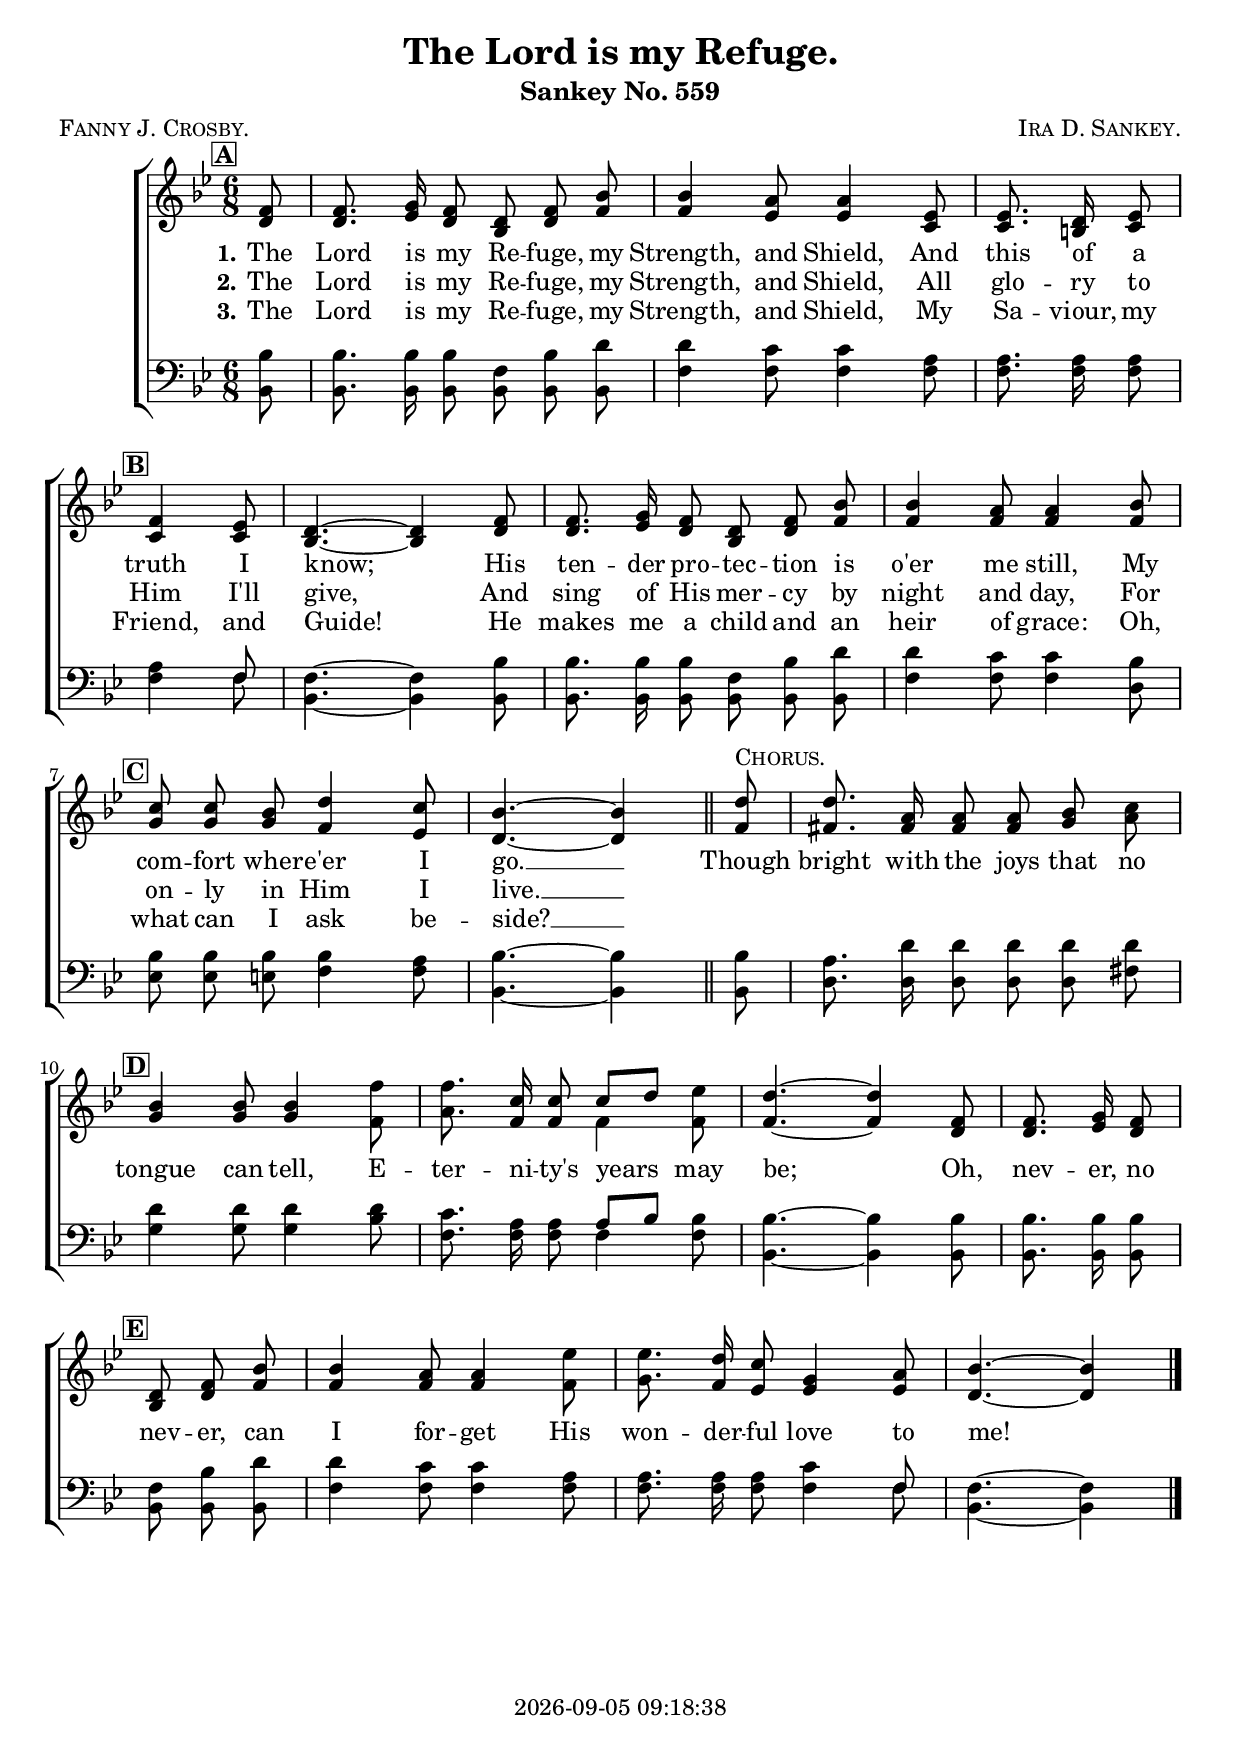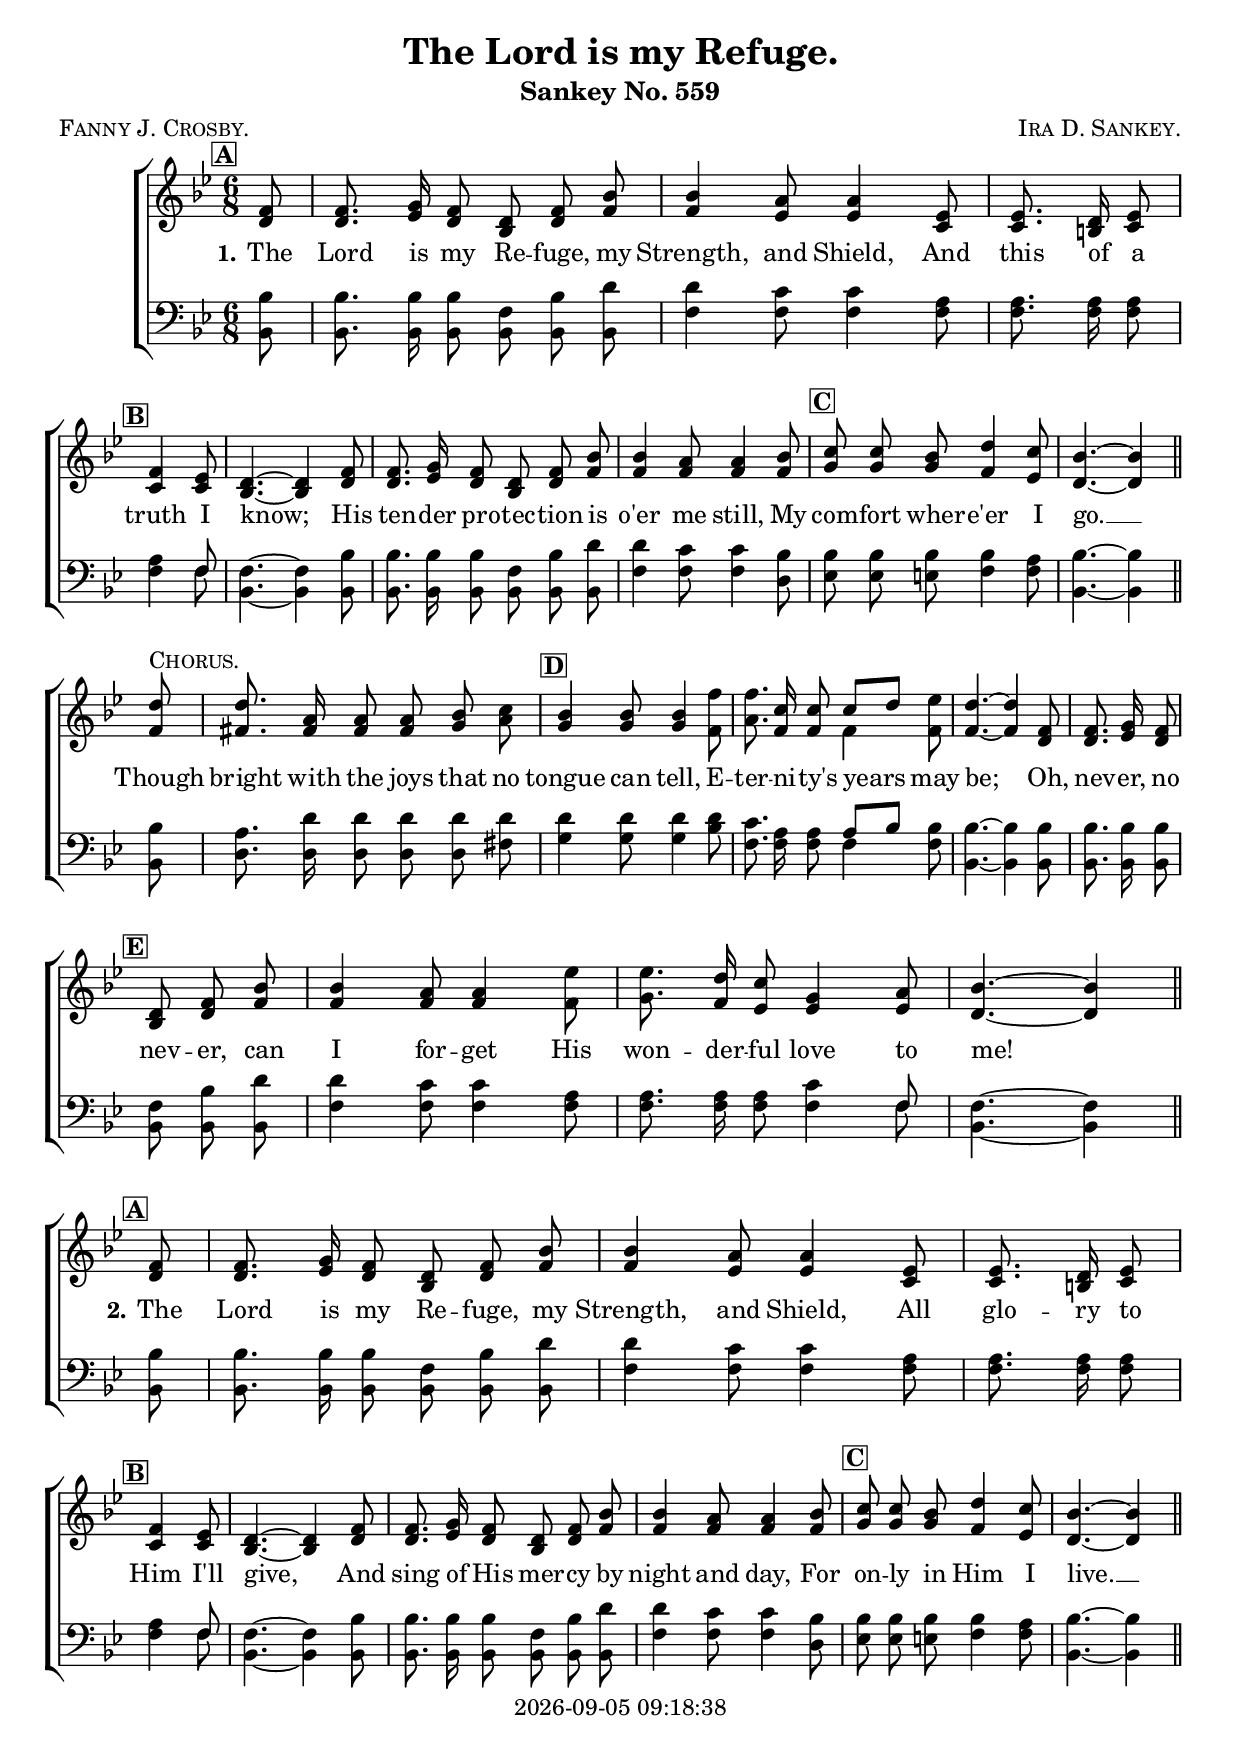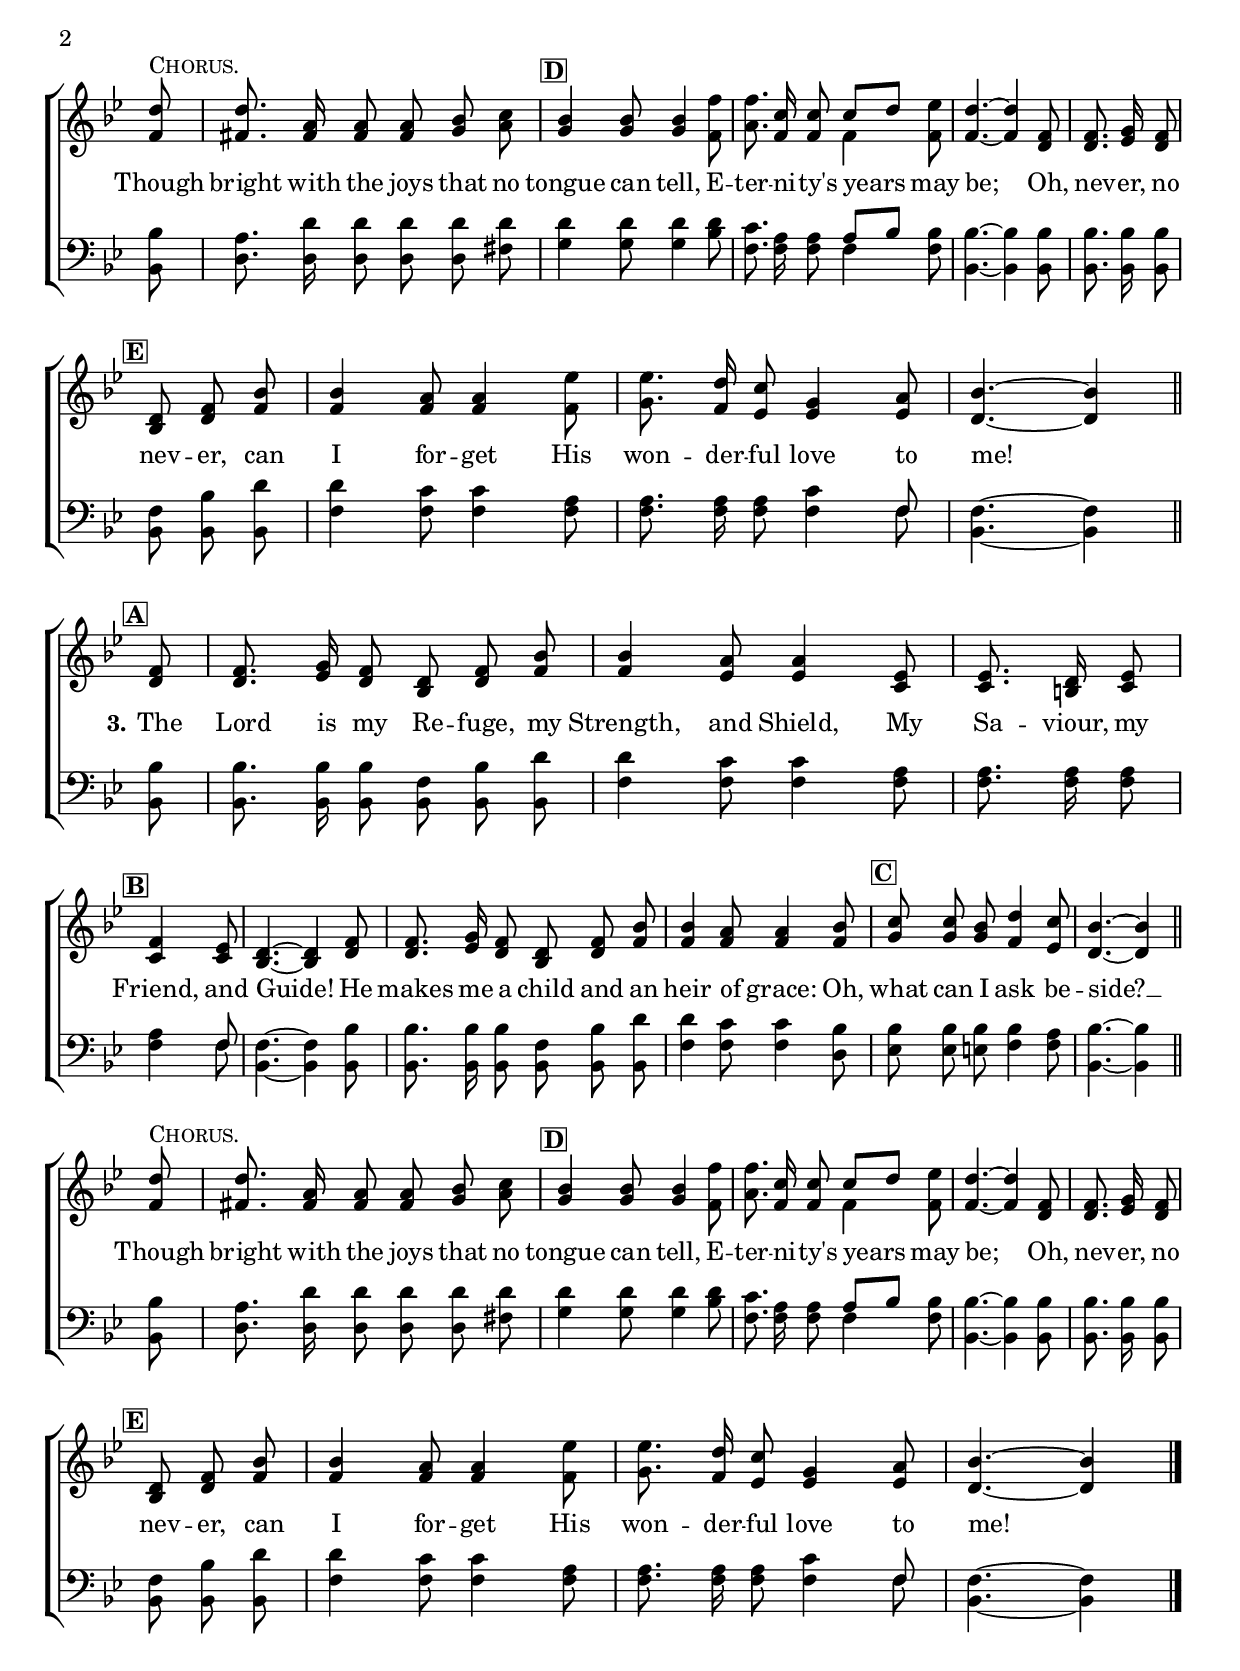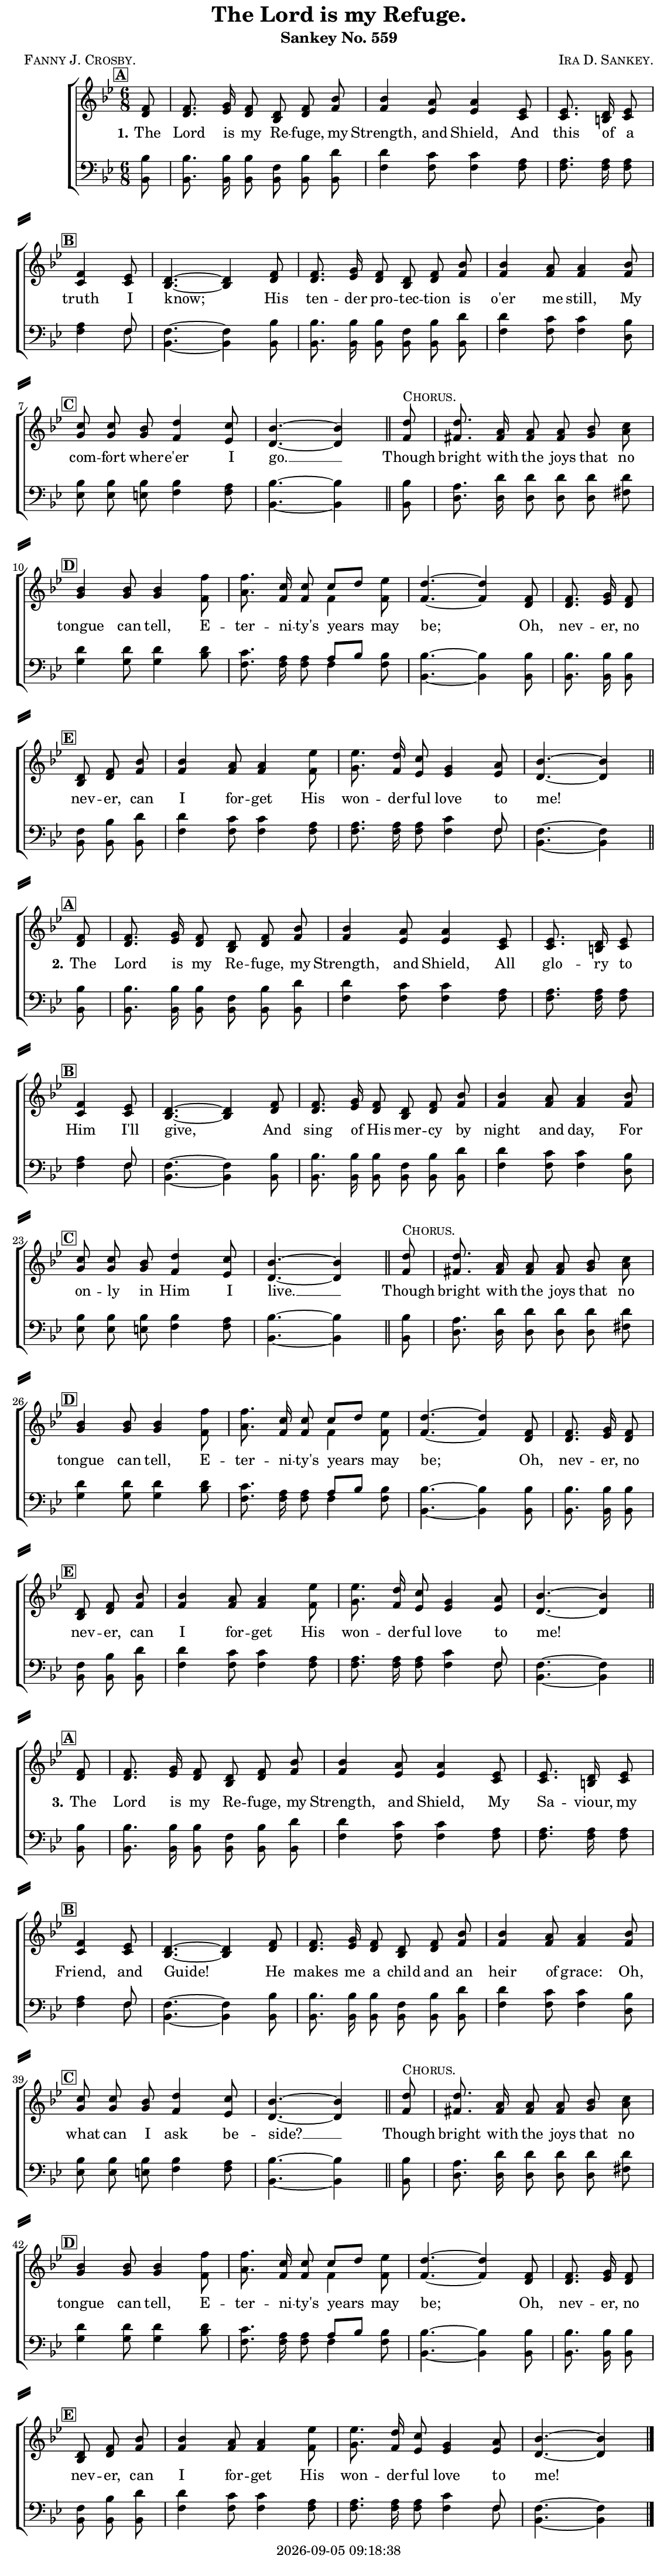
\version "2.22.1"

\include "articulate.ly"

today = #(strftime "%Y-%m-%d %H:%M:%S" (localtime (current-time)))

\header {
% centered at top
%  dedication  = "dedication"
  title       = "The Lord is my Refuge."
  subtitle    = "Sankey No. 559"
%  subsubtitle = "Sankey 880 No. Y"
%  instrument  = "instrument"
  
% arrangement of following lines:
%
%  poet    composer
%  meter   arranger
%  piece       opus

  composer    = \markup\smallCaps "Ira D. Sankey."
%  arranger    = "arranger"
%  opus        = "opus"

  poet        = \markup\smallCaps "Fanny J. Crosby."
%  meter       = \markup\smallCaps "meter"
%  piece       = \markup\smallCaps "piece"

% centered at bottom
% tagline     = "tagline" % default lilypond version
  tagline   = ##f
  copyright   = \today
}

% #(set-global-staff-size 16)

global = {
  \key bes \major
  \time 6/8
  \partial 8
}

RehearsalTrack = {
% \set Score.currentBarNumber = #5
  \textMark \markup { \box \bold "A" } s8  s2.*2 s4.
  \textMark \markup { \box \bold "B" } s4. s2.*3
  \textMark \markup { \box \bold "C" }     s2.*3
  \textMark \markup { \box \bold "D" }     s2.*3 s4.
  \textMark \markup { \box \bold "E" } s4. s2.*2 s4. s4
}

TempoTrack = {
  \set Score.tempoHideNote = ##t
  \tempo 4=120
}

nl = { \bar "||" \break }

soprano = \relative {
  \autoBeamOff
  f'8 | 8. g16 f8 d f bes | 4 a8 4 ees8| 8. d16 ees8 \bar "|" \break
  f4 ees8 | d4.~4 f8 | 8. g16 f8 d f bes | 4 a8 4 bes8 |
  c8 8 bes d4 c8 | bes4.~4 \bar "||" d8^\markup\smallCaps Chorus. | 8. a16 8 8 bes c |
  bes4 8 4 f'8 | 8. c16 8 8[d] ees | d4.~4 f,8 | 8. g16 f8 \bar "|" \break
  d8 f bes | 4 a8 4 ees'8 | 8. d16 c8 g4 a8 | bes4.~4
}

alto = \relative {
  \autoBeamOff
  d'8 | 8. ees16 d8 bes d f | f4 ees8 4 c8 | 8. b16 c8
  c4 8 | bes4.~4 d8 | 8. ees16 d8 bes d f | 4 8 4 8 |
  g8 8 8 f4 ees8 | d4.~4 f8 | fis8. 16 8 8 g a |
  g4 8 4 f8 | a8. f16 8 4 8 | 4.~4 d8 | 8. ees16 d8
  bes8 d f | 4 8 4 8 | g8. f16 ees8 4 8 | d4.~4
}

tenor = \relative {
  \autoBeamOff
  bes8 | 8. 16 8 f bes d | 4 c8 4 a8 | 8. 16 8
  a4 f8 | 4.~4 bes8 | 8. 16 8 f bes d | 4 c8 4 bes8 |
  bes8 8 8 4 a8 | bes4.~4 8 | a8. d16 8 8 8 8 |
  d4 8 4 8 | c8. a16 8 8[bes] 8 | bes4.~4 8 | 8. 16 8
  f8 bes d | 4 c8 4 a8 | 8. 16 8 c4 f,8 | 4.~4
}

bass = \relative {
  \autoBeamOff
  bes,8 | 8. 16 8 8 8 8 | f'4 8 4 8 | 8. 16 8
  f4 8 | bes,4.~4 8 | 8. 16 8 8 8 8 | f'4 8 4 d8 |
  ees8 8 e f4 8 | bes,4.~4 8 | d8. 16 8 8 8 fis |
  g4 8 4 bes8 | f8. 16 8 4 8 | bes,4.~4 8 | 8. 16 8
  bes8 8 8 | f'4 8 4 8 | 8. 16 8 4 8 | bes,4.~4
}

nom  = {   \set ignoreMelismata = ##t }
yesm = { \unset ignoreMelismata       }

chorus = \lyricmode {
  Though bright with the joys that no tongue can tell,
  E -- ter -- ni -- ty's years may be;
  Oh, nev -- er, no nev -- er, can I for -- get
  His won -- der -- ful love to me!
}

chorusMen = \lyricmode {
}

verses = 3

wordsOne = \lyricmode {
  \set stanza = "1."
  The Lord is my Re -- fuge, my Strength, and Shield,
  And this of a truth I know;
  His ten -- der pro -- tec -- tion is o'er me still,
  My com -- fort wher -- e'er I go. __
}
  
wordsTwo = \lyricmode {
  \set stanza = "2."
  The Lord is my Re -- fuge, my Strength, and Shield,
  All glo -- ry to Him I'll give,
  And sing of His mer -- cy by night and day,
  For on -- ly in Him I live. __
}
  
wordsThree = \lyricmode {
  \set stanza = "3."
  The Lord is my Re -- fuge, my Strength, and Shield,
  My Sa -- viour, my Friend, and Guide!
  He makes me a child and an heir of grace:
  Oh, what can I ask be -- side? __
}
  
wordsMidi = \lyricmode {
  \set stanza = "1."
  "The " "Lord " "is " "my " Re "fuge, " "my " "Strength, " "and " "Shield, "
  "\nAnd " "this " "of " "a " "truth " "I " "know; "
  "\nHis " ten "der " pro tec "tion " "is " "o'er " "me " "still, "
  "\nMy " com "fort " wher "e'er " "I " "go. " 
  "\nThough " "bright " "with " "the " "joys " "that " "no " "tongue " "can " "tell, "
  "\nE" ter ni "ty's " "years " "may " "be; "
  "\nOh, " nev "er, " "no " nev "er, " "can " "I " for "get "
  "\nHis " won der "ful " "love " "to " "me!\n"

  \set stanza = "2."
  "\nThe " "Lord " "is " "my " Re "fuge, " "my " "Strength, " "and " "Shield, "
  "\nAll " glo "ry " "to " "Him " "I'll " "give, "
  "\nAnd " "sing " "of " "His " mer "cy " "by " "night " "and " "day, "
  "\nFor " on "ly " "in " "Him " "I " "live. " 
  "\nThough " "bright " "with " "the " "joys " "that " "no " "tongue " "can " "tell, "
  "\nE" ter ni "ty's " "years " "may " "be; "
  "\nOh, " nev "er, " "no " nev "er, " "can " "I " for "get "
  "\nHis " won der "ful " "love " "to " "me!\n"

  \set stanza = "3."
  "\nThe " "Lord " "is " "my " Re "fuge, " "my " "Strength, " "and " "Shield, "
  "\nMy " Sa "viour, " "my " "Friend, " "and " "Guide! "
  "\nHe " "makes " "me " "a " "child " "and " "an " "heir " "of " "grace: "
  "\nOh, " "what " "can " "I " "ask " be "side? " 
  "\nThough " "bright " "with " "the " "joys " "that " "no " "tongue " "can " "tell, "
  "\nE" ter ni "ty's " "years " "may " "be; "
  "\nOh, " nev "er, " "no " nev "er, " "can " "I " for "get "
  "\nHis " won der "ful " "love " "to " "me! "
}

wordsMidiMen = \lyricmode {
}

\book {
  \bookOutputSuffix "midi"
  \score {
%    \articulate
        \new ChoirStaff <<
                                % Soprano staff
          \new Staff = soprano
          <<
            \new Voice { \repeat unfold \verses \TempoTrack     }
            \new Voice { \global \repeat unfold \verses \soprano \bar "|." }
            \addlyrics \wordsMidi
          >>
                                % Alto staff
          \new Staff = alto
          <<
            \new Voice { \global \repeat unfold \verses { \alto \nl } \bar "|." }
          >>
                                % Tenor staff
          \new Staff = tenor
          <<
            \clef "treble_8"
            \new Voice { \global \repeat unfold \verses \tenor }
            \addlyrics \wordsMidiMen
          >>
                                % Bass staff
          \new Staff = bass
          <<
            \clef "bass"
            \new Voice { \global \repeat unfold \verses \bass }
          >>
        >>
    \midi {}
  }
}

\book {
  \bookOutputSuffix "repeat"
  \score {
        \new ChoirStaff <<
                                  % Joint soprano/alto staff
          \new Staff = women \with { printPartCombineTexts = ##f }
          <<
            \new Voice \RehearsalTrack
            \new Voice \TempoTrack
            \new NullVoice = "aligner" \soprano
            \new Voice \partCombine #'(2 . 88) { \global \soprano \bar "|." } { \global \alto }
            \new Lyrics \lyricsto "aligner" { \wordsOne \chorus }
            \new Lyrics \lyricsto "aligner"   \wordsTwo
            \new Lyrics \lyricsto "aligner"   \wordsThree
          >>
                                  % Joint tenor/bass staff
          \new Staff = men \with { printPartCombineTexts = ##f }
          <<
            \clef "bass"
            \new Voice \partCombine #'(2 . 88) { \global \tenor } { \global \bass }
            \new NullVoice = alignerT { \tenor }
          >>
          \new Lyrics \with {alignAboveContext = men} \lyricsto alignerT \chorusMen
        >>
    \layout {
      indent = 1.5\cm
      \pointAndClickOff
      \context {
        \Staff \RemoveAllEmptyStaves
      }
    }
  }
}

singlescore = {
        \new ChoirStaff <<
                                  % Joint soprano/alto staff
          \new Staff = women \with { printPartCombineTexts = ##f }
          <<
            \new Voice { \repeat unfold \verses \RehearsalTrack }
            \new Voice { \repeat unfold \verses \TempoTrack }
            \new NullVoice = "aligner" { \repeat unfold \verses \soprano }
            \new Voice \partCombine #'(2 . 88) { \global \repeat unfold \verses \soprano \bar "|." }
                                    { \global \repeat unfold \verses { \alto \nl } \bar "|." }
            \new Lyrics \lyricsto "aligner" { \wordsOne   \chorus
                                              \wordsTwo   \chorus
                                              \wordsThree \chorus
                                            }
          >>
                                  % Joint tenor/bass staff
          \new Staff = men \with { printPartCombineTexts = ##f }
          <<
            \clef "bass"
            \new Voice \partCombine #'(2 . 88) { \global \repeat unfold \verses \tenor }
                                    { \global \repeat unfold \verses \bass }
            \new NullVoice = alignerT { \repeat unfold \verses \tenor }
          >>
          \new Lyrics \with {alignAboveContext = men} \lyricsto alignerT { \repeat unfold \verses \chorusMen }
        >>
}

\book {
  \bookOutputSuffix "single"
  \score {
    \singlescore
    \layout {
      indent = 1.5\cm
      \pointAndClickOff
      \context {
        \Staff \RemoveAllEmptyStaves
      }
    }
  }
}

\book {
  \bookOutputSuffix "singlepage"
  \paper {
    top-margin = 0
    left-margin = 7
    right-margin = 1
    paper-width = 190\mm
    page-breaking = #ly:one-page-breaking
    system-system-spacing.basic-distance = #15
    system-separator-markup = \slashSeparator
  }
  \score {
    \singlescore
    \layout {
      indent = 1.5\cm
      \pointAndClickOff
      \context {
        \Staff \RemoveAllEmptyStaves
      }
    }
  }
}
